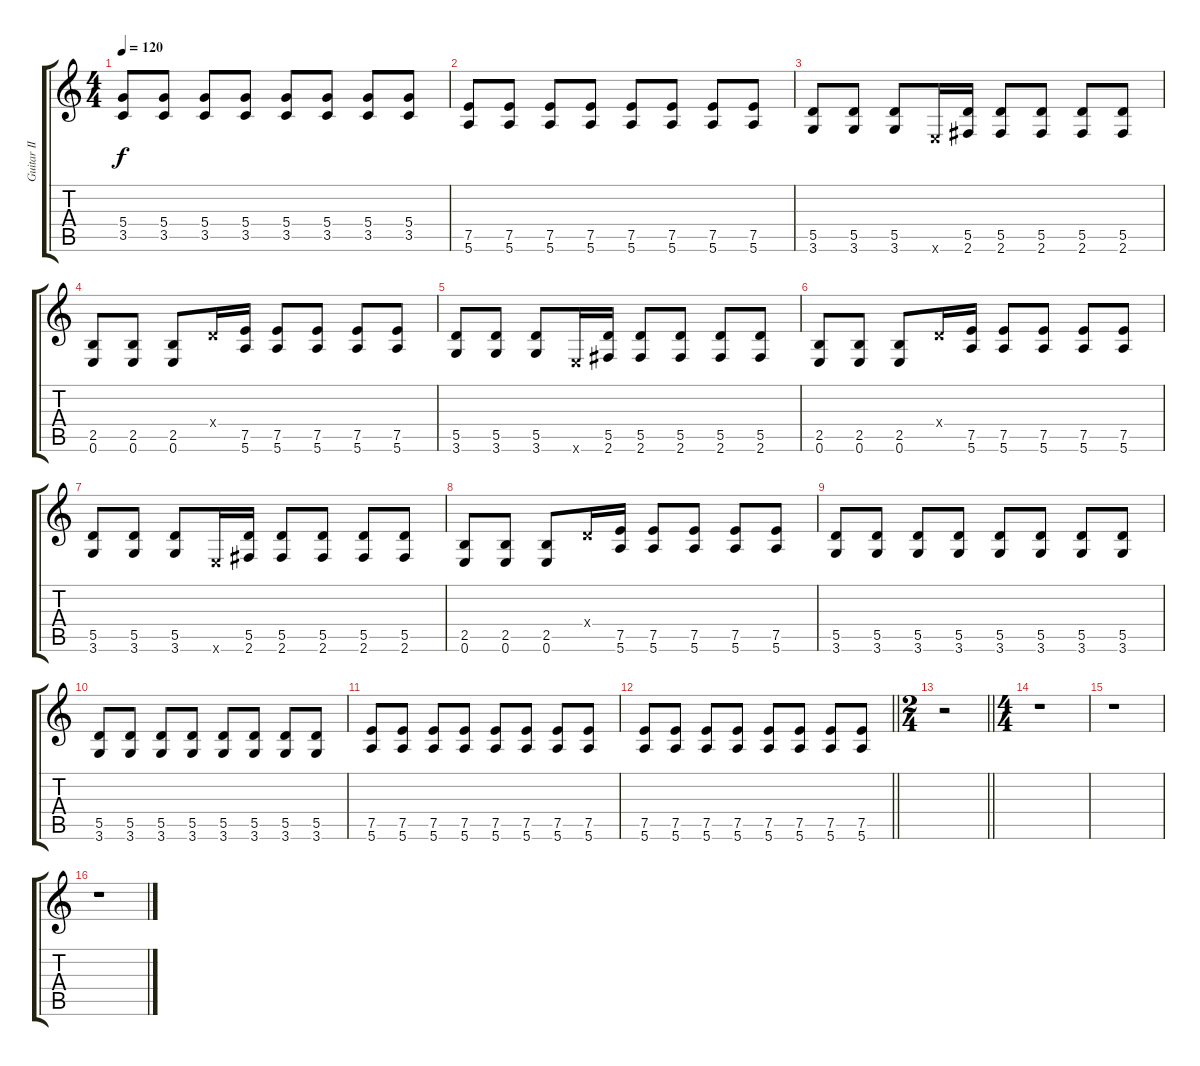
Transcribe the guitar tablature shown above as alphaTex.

\track ("Guitar II" "Guitar II") {instrument overdrivenguitar}
\staff {score tabs}
\tuning (E4 B3 G3 D3 A2 E2) {hide}
\ts (4 4)
\tempo 120
\clef g2
\ks c
(5.4 3.5).8{dy f} (5.4 3.5).8 (5.4 3.5).8 (5.4 3.5).8 (5.4 3.5).8 (5.4 3.5).8 (5.4 3.5).8 (5.4 3.5).8 |
(7.5 5.6).8 (7.5 5.6).8 (7.5 5.6).8 (7.5 5.6).8 (7.5 5.6).8 (7.5 5.6).8 (7.5 5.6).8 (7.5 5.6).8 |
(5.5 3.6).8 (5.5 3.6).8 (5.5 3.6).8 0.6{x}.16 (5.5 2.6).16 (5.5 2.6).8 (5.5 2.6).8 (5.5 2.6).8 (5.5 2.6).8 |
(2.5 0.6).8 (2.5 0.6).8 (2.5 0.6).8 0.4{x}.16 (7.5 5.6).16 (7.5 5.6).8 (7.5 5.6).8 (7.5 5.6).8 (7.5 5.6).8 |
(5.5 3.6).8 (5.5 3.6).8 (5.5 3.6).8 0.6{x}.16 (5.5 2.6).16 (5.5 2.6).8 (5.5 2.6).8 (5.5 2.6).8 (5.5 2.6).8 |
(2.5 0.6).8 (2.5 0.6).8 (2.5 0.6).8 0.4{x}.16 (7.5 5.6).16 (7.5 5.6).8 (7.5 5.6).8 (7.5 5.6).8 (7.5 5.6).8 |
(5.5 3.6).8 (5.5 3.6).8 (5.5 3.6).8 0.6{x}.16 (5.5 2.6).16 (5.5 2.6).8 (5.5 2.6).8 (5.5 2.6).8 (5.5 2.6).8 |
(2.5 0.6).8 (2.5 0.6).8 (2.5 0.6).8 0.4{x}.16 (7.5 5.6).16 (7.5 5.6).8 (7.5 5.6).8 (7.5 5.6).8 (7.5 5.6).8 |
(5.5 3.6).8 (5.5 3.6).8 (5.5 3.6).8 (5.5 3.6).8 (5.5 3.6).8 (5.5 3.6).8 (5.5 3.6).8 (5.5 3.6).8 |
(5.5 3.6).8 (5.5 3.6).8 (5.5 3.6).8 (5.5 3.6).8 (5.5 3.6).8 (5.5 3.6).8 (5.5 3.6).8 (5.5 3.6).8 |
(7.5 5.6).8 (7.5 5.6).8 (7.5 5.6).8 (7.5 5.6).8 (7.5 5.6).8 (7.5 5.6).8 (7.5 5.6).8 (7.5 5.6).8 |
\barLineRight lightlight
(7.5 5.6).8 (7.5 5.6).8 (7.5 5.6).8 (7.5 5.6).8 (7.5 5.6).8 (7.5 5.6).8 (7.5 5.6).8 (7.5 5.6).8 |
\ts (2 4)
\barLineRight lightlight
r.2 |
\ts (4 4)
r.1 |
r.1 |
r.1
